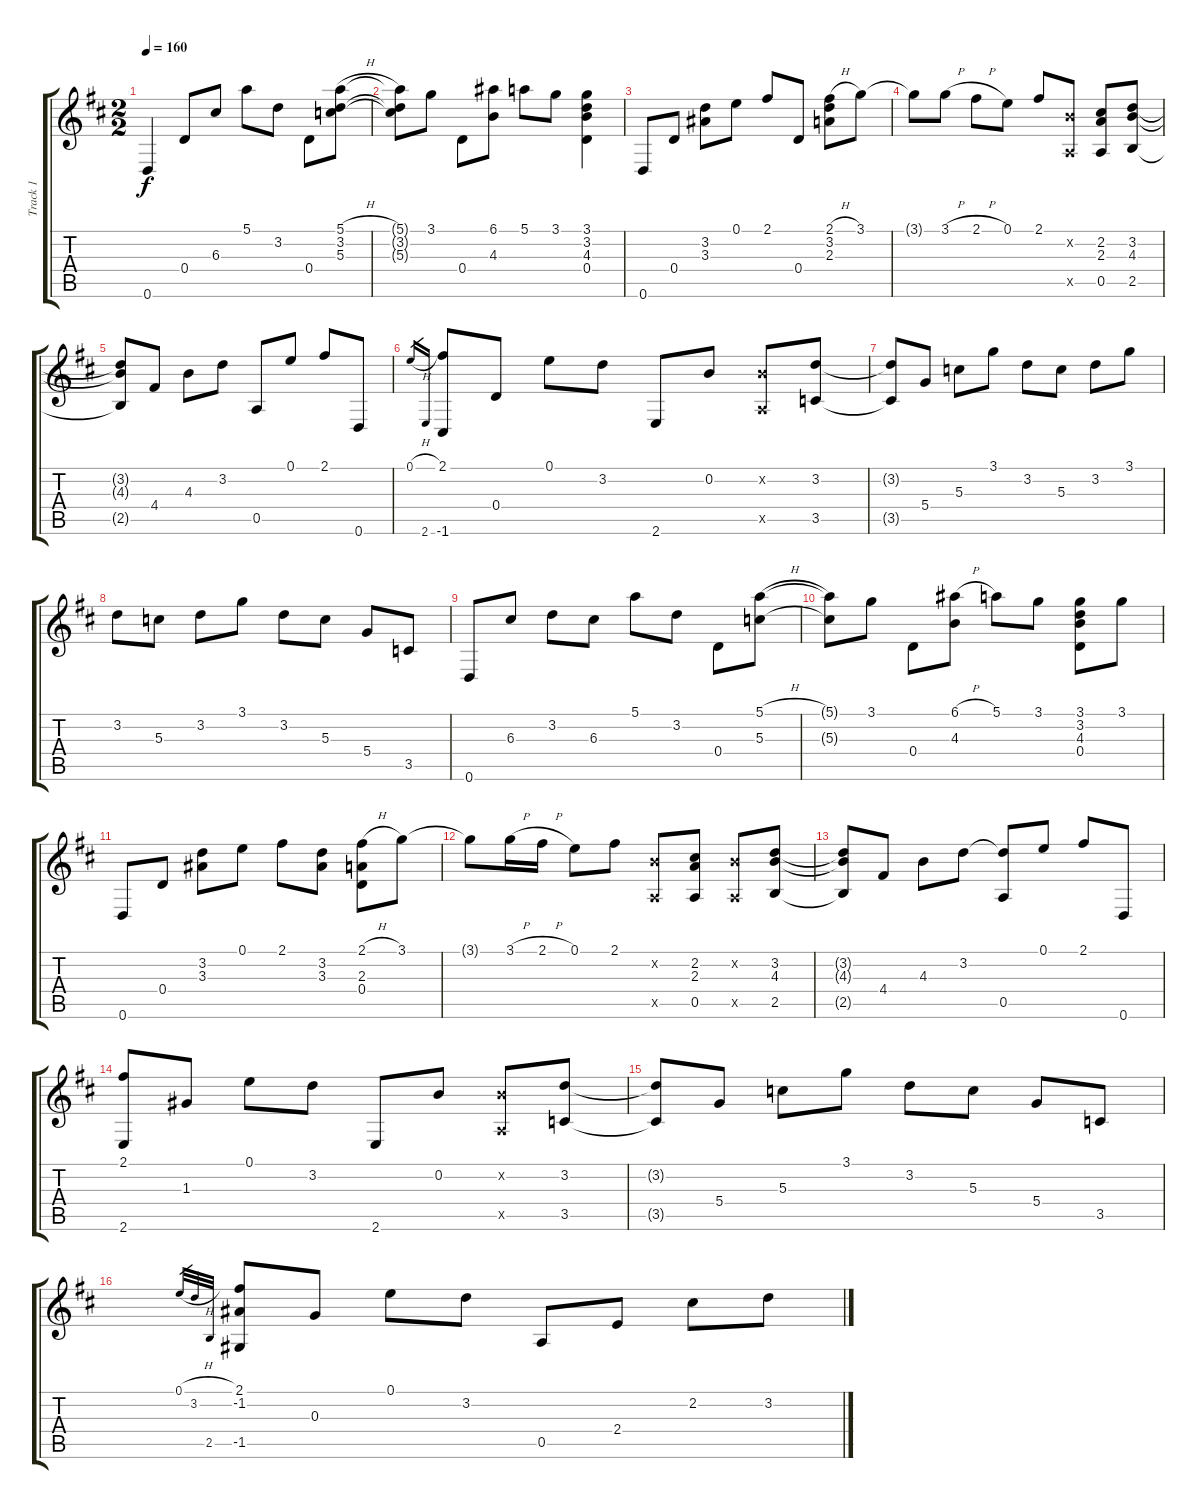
\track ("Track 1" "Track 1") {instrument acousticguitarsteel}
\staff {score tabs}
\tuning (E4 B3 G3 D3 A2 D2) {hide}
\ts (2 2)
\tempo 160
\clef g2
\ks d
0.6.4{dy f} 0.4.8 6.3.8 5.1.8 3.2.8 0.4.8 (5.1{h} 3.2 5.3).8 |
(5.1{t} 3.2{t} 5.3{t}).8 3.1.8 0.4.8 (6.1 4.3).8 5.1.8 3.1.8 (3.1 3.2 4.3 0.4).4 |
0.6.8 0.4.8 (3.2 3.3).8 0.1.8 2.1.8 0.4.8 (2.1{h} 3.2 2.3).8 3.1.8 |
3.1{t}.8 3.1{h}.8 2.1{h}.8 0.1.8 2.1.8 (0.2{x} 0.5{x}).8 (2.2 2.3 0.5).8 (3.2 4.3 2.5).8 |
(3.2{t} 4.3{t} 2.5{t}).8 4.4.8 4.3.8 3.2.8 0.5.8 0.1.8 2.1.8 0.6.8 |
0.1{h}.16{gr} 2.6.16{gr} (2.1 -1.6).8 0.4.8 0.1.8 3.2.8 2.6.8 0.2.8 (0.2{x} 0.5{x}).8 (3.2 3.5).8 |
(3.2{t} 3.5{t}).8 5.4.8 5.3.8 3.1.8 3.2.8 5.3.8 3.2.8 3.1.8 |
3.2.8 5.3.8 3.2.8 3.1.8 3.2.8 5.3.8 5.4.8 3.5.8 |
0.6.8 6.3.8 3.2.8 6.3.8 5.1.8 3.2.8 0.4.8 (5.1{h} 5.3).8 |
(5.1{t} 5.3{t}).8 3.1.8 0.4.8 (6.1{h} 4.3).8 5.1.8 3.1.8 (3.1 3.2 4.3 0.4).8 3.1.8 |
0.6.8 0.4.8 (3.2 3.3).8 0.1.8 2.1.8 (3.2 3.3).8 (2.1{h} 2.3 0.4).8 3.1.8 |
3.1{t}.8 3.1{h}.16 2.1{h}.16 0.1.8 2.1.8 (0.2{x} 0.5{x}).8 (2.2 2.3 0.5).8 (0.2{x} 0.5{x}).8 (3.2 4.3 2.5).8 |
(3.2{t} 4.3{t} 2.5{t}).8 4.4.8 4.3.8 3.2.8 (3.2{t} 0.5).8 0.1.8 2.1.8 0.6.8 |
(2.1 2.6).8 1.3.8 0.1.8 3.2.8 2.6.8 0.2.8 (0.2{x} 0.5{x}).8 (3.2 3.5).8 |
(3.2{t} 3.5{t}).8 5.4.8 5.3.8 3.1.8 3.2.8 5.3.8 5.4.8 3.5.8 |
0.1{h}.32{gr} 3.2.32{gr} 2.5.32{gr} (2.1 -1.2 -1.5).8 0.3.8 0.1.8 3.2.8 0.5.8 2.4.8 2.2.8 3.2.8
